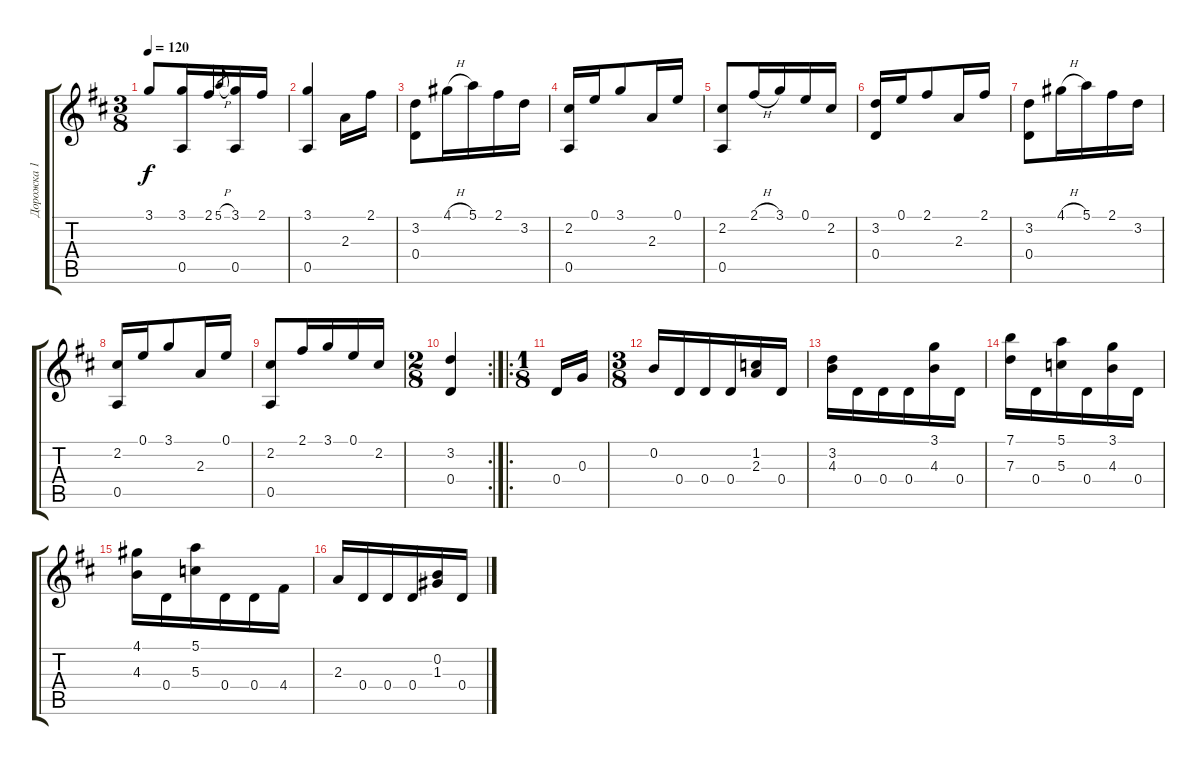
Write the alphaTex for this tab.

\track ("Дорожка 1" "Дорожка 1") {instrument acousticguitarnylon}
\staff {score tabs}
\tuning (E4 B3 G3 D3 A2 E2) {hide}
\ts (3 8)
\tempo 120
\clef g2
\ks d
3.1.8{dy f} (3.1 0.5).16 2.1.16 5.1{h}.8{gr} (3.1 0.5).16 2.1.16 |
(3.1 0.5).4 2.3.16 2.1.16 |
(3.2 0.4).8 4.1{h}.16 5.1.16 2.1.16 3.2.16 |
(2.2 0.5).16 0.1.16 3.1.8 2.3.16 0.1.16 |
(2.2 0.5).8 2.1{h}.16 3.1.16 0.1.16 2.2.16 |
(3.2 0.4).16 0.1.16 2.1.8 2.3.16 2.1.16 |
(3.2 0.4).8 4.1{h}.16 5.1.16 2.1.16 3.2.16 |
(2.2 0.5).16 0.1.16 3.1.8 2.3.16 0.1.16 |
(2.2 0.5).8 2.1.16 3.1.16 0.1.16 2.2.16 |
\rc 2
\ts (2 8)
(3.2 0.4).4 |
\ro
\ts (1 8)
0.4.16 0.3.16 |
\ts (3 8)
0.2.16 0.4.16 0.4.16 0.4.16 (1.2 2.3).16 0.4.16 |
(3.2 4.3).16 0.4.16 0.4.16 0.4.16 (3.1 4.3).16 0.4.16 |
(7.1 7.3).16 0.4.16 (5.1 5.3).16 0.4.16 (3.1 4.3).16 0.4.16 |
(4.1 4.3).16 0.4.16 (5.1 5.3).16 0.4.16 0.4.16 4.4.16 |
2.3.16 0.4.16 0.4.16 0.4.16 (0.2 1.3).16 0.4.16
